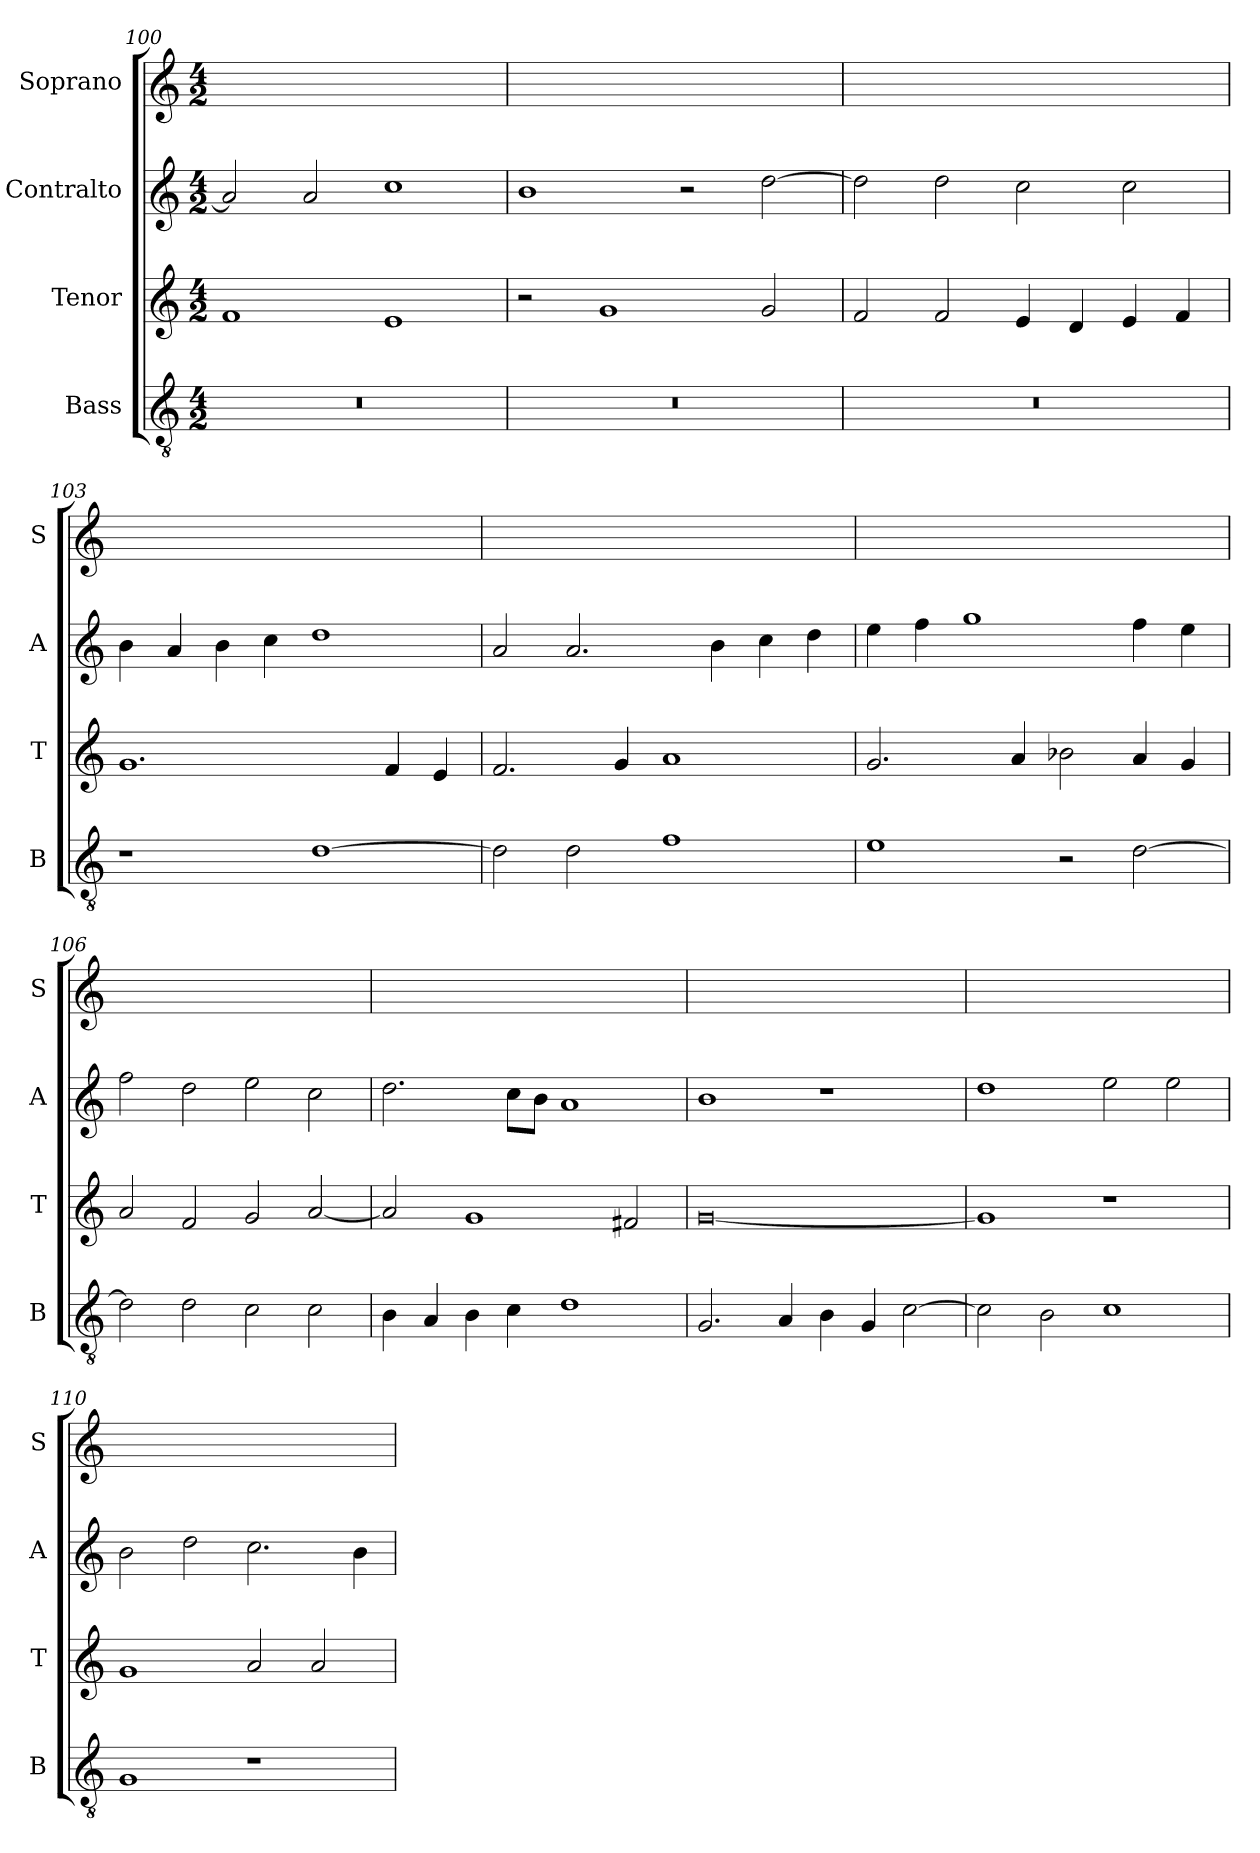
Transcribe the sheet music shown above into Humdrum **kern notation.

**kern	**kern	**kern	**kern
*part4	*part3	*part2	*part1
*staff4	*staff3	*staff2	*staff1
*I"Bass	*I"Tenor	*I"Contralto	*I"Soprano
*I'B	*I'T	*I'A	*I'S
*clefGv2	*clefG2	*clefG2	*clefG2
*k[]	*k[]	*k[]	*k[]
*G:mix	*G:mix	*G:mix	*G:mix
*M4/2	*M4/2	*M4/2	*M4/2
=100	=100	=100	=100
0r	1f	2a]	0ryy
.	.	2a	.
.	1e	1cc	.
=101	=101	=101	=101
0r	2r	1b	0ryy
.	1g	.	.
.	.	2r	.
.	2g	[2dd	.
=102	=102	=102	=102
0r	2f	2dd]	0ryy
.	2f	2dd	.
.	4e	2cc	.
.	4d	.	.
.	4e	2cc	.
.	4f	.	.
=103	=103	=103	=103
1r	1.g	4b	0ryy
.	.	4a	.
.	.	4b	.
.	.	4cc	.
[1d	.	1dd	.
.	4f	.	.
.	4e	.	.
=104	=104	=104	=104
2d]	2.f	2a	0ryy
2d	.	2.a	.
.	4g	.	.
1f	1a	.	.
.	.	4b	.
.	.	4cc	.
.	.	4dd	.
=105	=105	=105	=105
1e	2.g	4ee	0ryy
.	.	4ff	.
.	.	1gg	.
.	4a	.	.
2r	2b-X	.	.
[2d	4a	4ff	.
.	4g	4ee	.
=106	=106	=106	=106
2d]	2a	2ff	0ryy
2d	2f	2dd	.
2c	2g	2ee	.
2c	[2a	2cc	.
=107	=107	=107	=107
4B	2a]	2.dd	0ryy
4A	.	.	.
4B	1g	.	.
4c	.	8cc\L	.
.	.	8b\J	.
1d	.	1a	.
.	2f#X	.	.
=108	=108	=108	=108
2.G	[0g	1b	0ryy
4A	.	.	.
4B	.	1r	.
4G	.	.	.
[2c	.	.	.
=109	=109	=109	=109
2c]	1g]	1dd	0ryy
2B	.	.	.
1c	1r	2ee	.
.	.	2ee	.
=110	=110	=110	=110
1G	1g	2b	0ryy
.	.	2dd	.
1r	2a	2.cc	.
.	2a	.	.
.	.	4b	.
=	=	=	=
*-	*-	*-	*-
